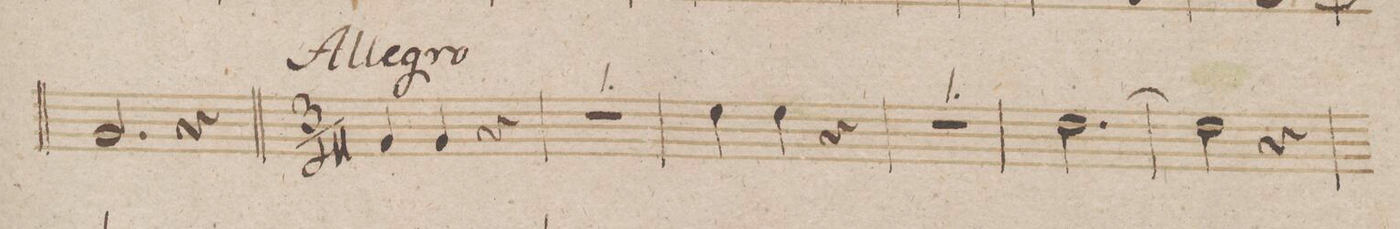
**kern	**dynam
*I"Corno 1mo in F.	*
*clefG2	*
*k[b-]	*
*met(c)	*
*M4/4	*
2.c/]	.
4r	.
=13||	=13||
*M3/4	*
*k[b-]k[b-]	*
4c/	.
4c/	.
4r	.
=14	=14
2.r	.
=15	=15
4a\	.
4a\	.
4r	.
=16	=16
2.r	.
=17	=17
[2.g\	.
=18	=18
2g\]	.
4r	.
=19	=19
*-	*-
